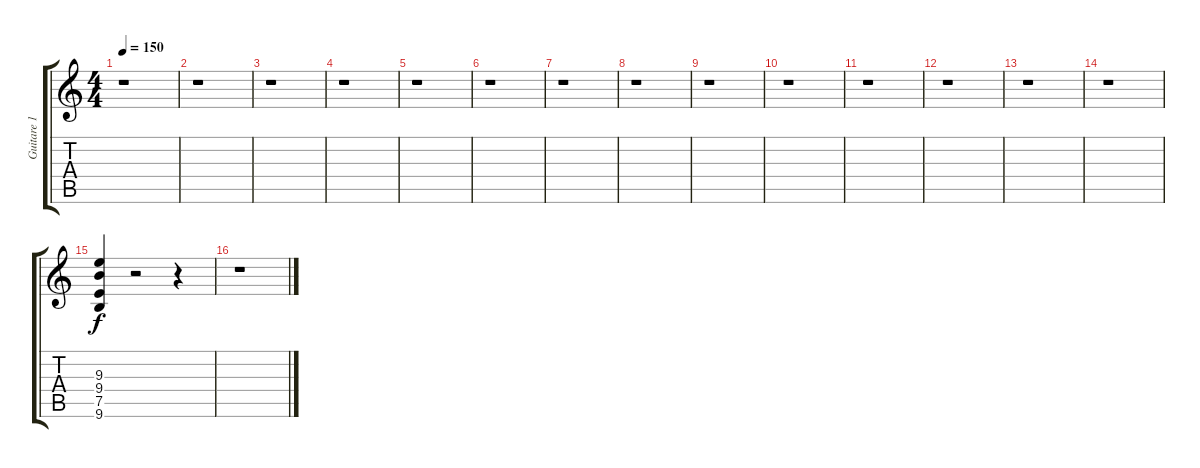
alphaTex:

\track ("Guitare 1" "Guitare 1") {instrument overdrivenguitar}
\staff {score tabs}
\tuning (E4 B3 G3 D3 A2 D2) {hide}
\ts (4 4)
\tempo 150
\clef g2
\ks c
r.1{dy f} |
r.1 |
r.1 |
r.1 |
r.1 |
r.1 |
r.1 |
r.1 |
r.1 |
r.1 |
r.1 |
r.1 |
r.1 |
r.1 |
(9.3 9.4 7.5 9.6).4 r.2 r.4 |
r.1
